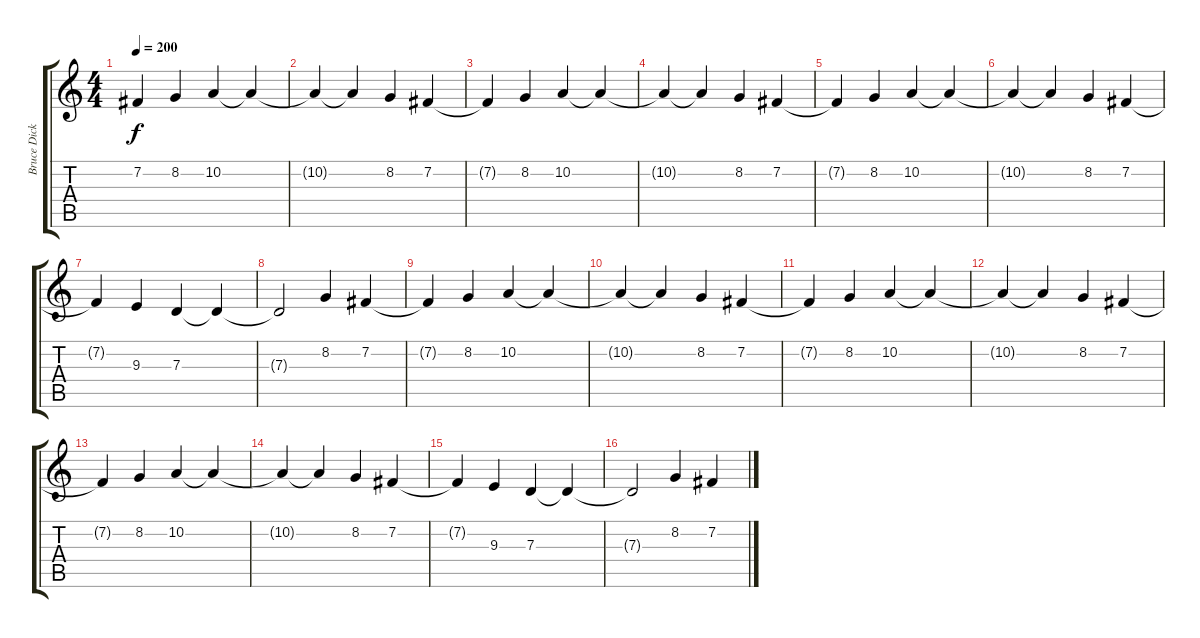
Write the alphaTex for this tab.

\track ("Bruce Dickinson" "Bruce Dick") {instrument harpsichord}
\staff {score tabs}
\tuning (E4 B3 G3 D3 A2 E2) {hide}
\ts (4 4)
\tempo 200
\clef g2
\ks c
7.2{t}.4{dy f} 8.2.4 10.2.4 10.2{t}.4 |
10.2{t}.4 10.2{t}.4 8.2.4 7.2.4 |
7.2{t}.4 8.2.4 10.2.4 10.2{t}.4 |
10.2{t}.4 10.2{t}.4 8.2.4 7.2.4 |
7.2{t}.4 8.2.4 10.2.4 10.2{t}.4 |
10.2{t}.4 10.2{t}.4 8.2.4 7.2.4 |
7.2{t}.4 9.3.4 7.3.4 7.3{t}.4 |
7.3{t}.2 8.2.4 7.2.4 |
7.2{t}.4 8.2.4 10.2.4 10.2{t}.4 |
10.2{t}.4 10.2{t}.4 8.2.4 7.2.4 |
7.2{t}.4 8.2.4 10.2.4 10.2{t}.4 |
10.2{t}.4 10.2{t}.4 8.2.4 7.2.4 |
7.2{t}.4 8.2.4 10.2.4 10.2{t}.4 |
10.2{t}.4 10.2{t}.4 8.2.4 7.2.4 |
7.2{t}.4 9.3.4 7.3.4 7.3{t}.4 |
7.3{t}.2 8.2.4 7.2.4
